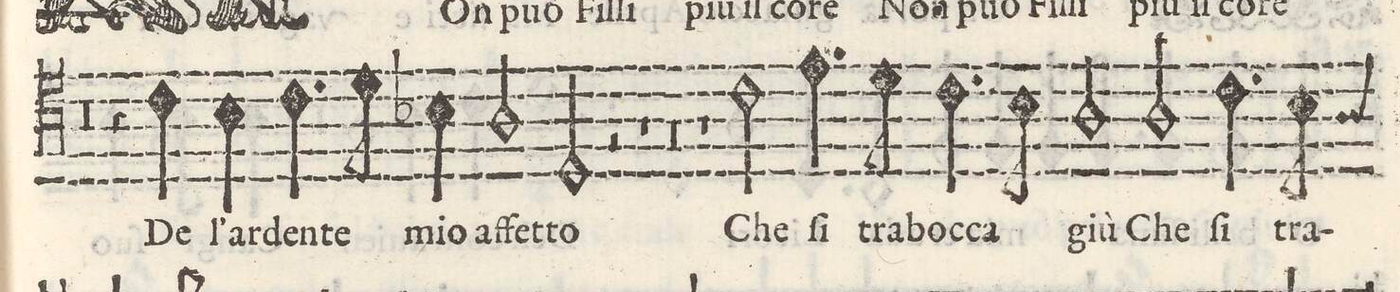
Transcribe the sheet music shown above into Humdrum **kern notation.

**kern	**text
*I"Tenore	*
*clefC4	*
*k[]	*
*M2/1	*
4cny\	De
4B\	l'ar-
4.c\	-den-
8d\	-te
4B-X\	mio af-
2A/	-fet-
=8-	=8-
2D/	-to
2r	.
1r	.
=9-	=9-
0r	.
=10-	=10-
1r	.
2c\	Che
4.e\	ſi
8d\	tra-
=11-	=11-
4.c\	-boc-
8Bny\	-ca
2A/	giu
2A/	Che
4.c\	ſi
8B\	tra-
=12-	=12-
*-	*-
